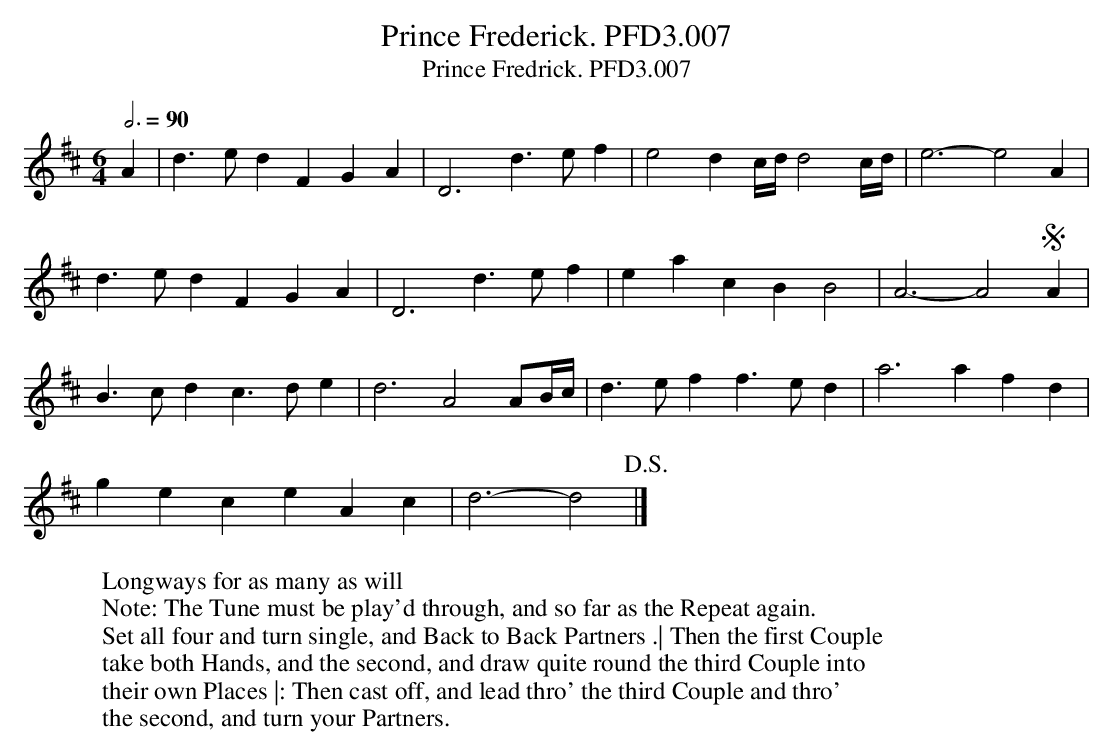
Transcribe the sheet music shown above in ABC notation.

X:1
T:Prince Frederick. PFD3.007
T:Prince Fredrick. PFD3.007
M:6/4
L:1/4
W:Longways for as many as will
W:Note: The Tune must be play'd through, and so far as the Repeat again.
W:Set all four and turn single, and Back to Back Partners .| Then the first Couple
W:take both Hands, and the second, and draw quite round the third Couple into
W:their own Places |: Then cast off, and lead thro' the third Couple and thro'
W:the second, and turn your Partners.
Q:3/4=90
K:D
A | d>ed FGA | D3 d>ef | e2d c//d//d2c//d// | e3- e2 A |
d>ed FGA | D3 d>ef | eac BB2 | A3- A2 !segno!A |
B>cd c>de | d3 A2 A/B//c// | d>ef f>ed | a3 afd |
gec eAc | d3- d2 !D.S.!|]
